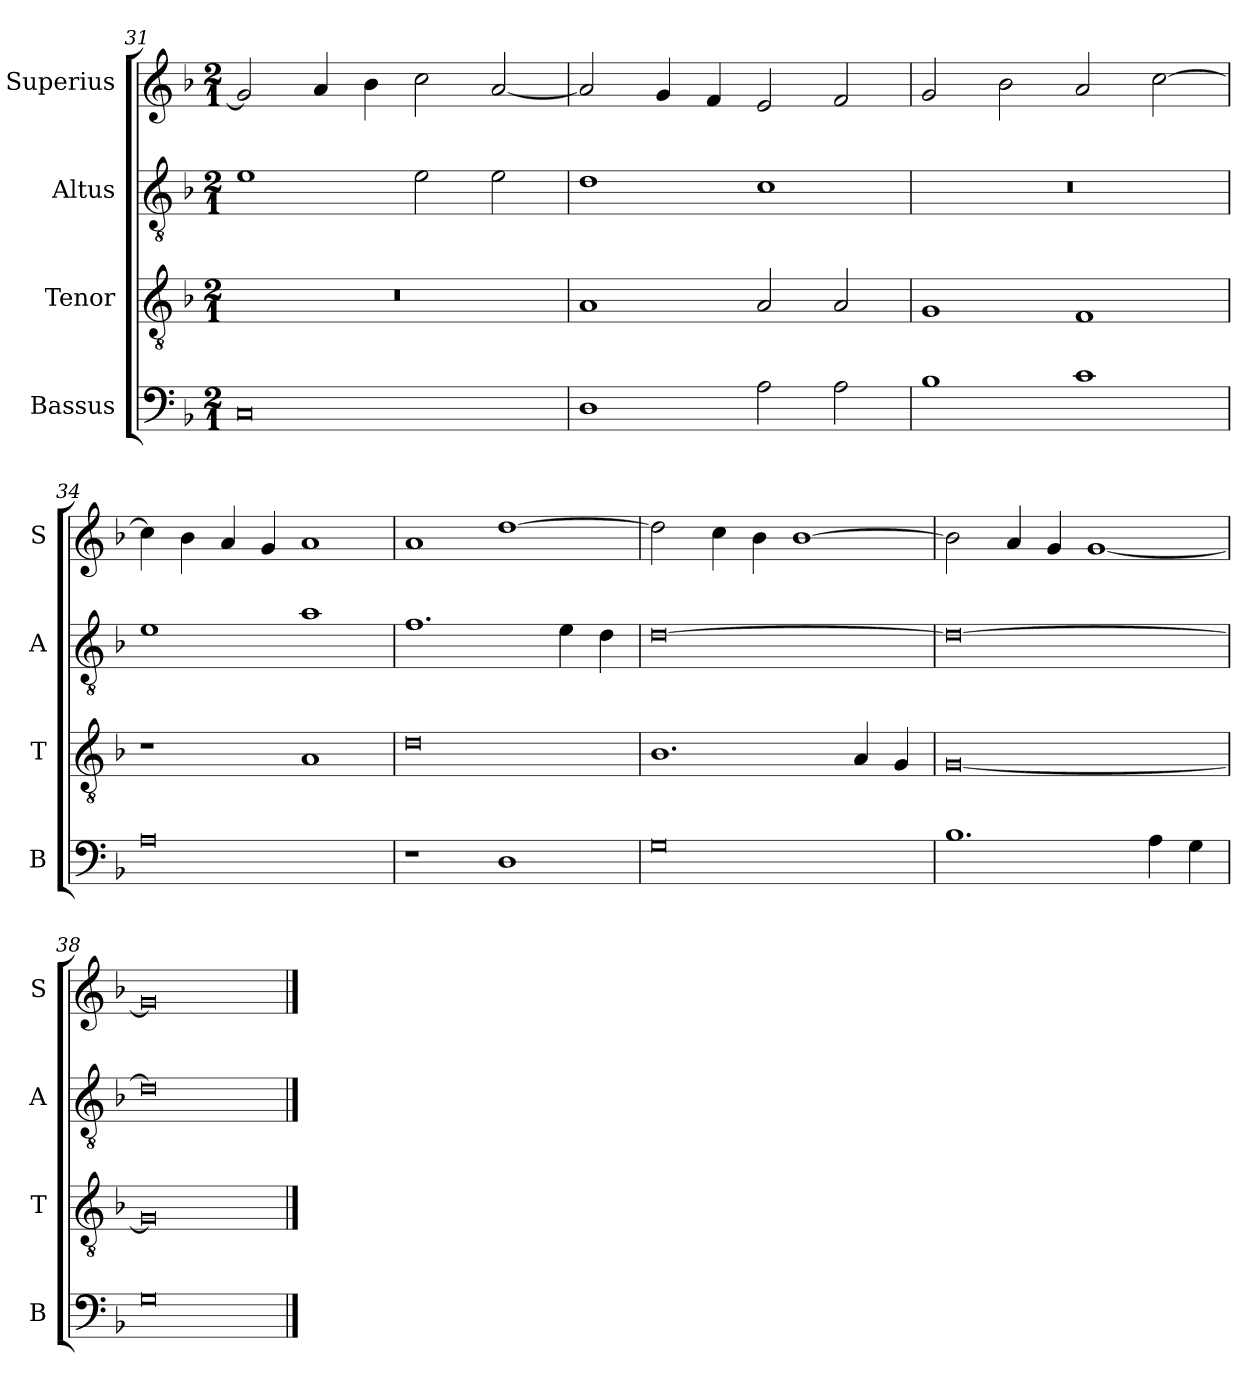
**kern	**kern	**kern	**kern
*part4	*part3	*part2	*part1
*staff4	*staff3	*staff2	*staff1
*I"Bassus	*I"Tenor	*I"Altus	*I"Superius
*I'B	*I'T	*I'A	*I'S
*clefF4	*clefGv2	*clefGv2	*clefG2
*k[b-]	*k[b-]	*k[b-]	*k[b-]
*M2/1	*M2/1	*M2/1	*M2/1
=31	=31	=31	=31
0C	0r	1e	2g/]
.	.	.	4a/
.	.	.	4b-\
.	.	2e\	2cc\
.	.	2e\	[2a/
=32	=32	=32	=32
1D	1A	1d	2a/]
.	.	.	4g/
.	.	.	4f/
2A\	2A/	1c	2e/
2A\	2A/	.	2f/
=33	=33	=33	=33
1B-	1G	0r	2g/
.	.	.	2b-\
1c	1F	.	2a/
.	.	.	[2cc\
=34	=34	=34	=34
0A	1r	1e	4cc\]
.	.	.	4b-\
.	.	.	4a/
.	.	.	4g/
.	1A	1a	1a
=35	=35	=35	=35
1r	0d	1.f	1a
1D	.	.	[1dd
.	.	4e\	.
.	.	4d\	.
=36	=36	=36	=36
0G	1.B-	[0d	2dd\]
.	.	.	4cc\
.	.	.	4b-\
.	.	.	[1b-
.	4A/	.	.
.	4G/	.	.
=37	=37	=37	=37
1.B-	[0G	0d_	2b-\]
.	.	.	4a/
.	.	.	4g/
.	.	.	[1g
4A\	.	.	.
4G\	.	.	.
=38	=38	=38	=38
0G	0G]	0d]	0g]
==	==	==	==
*-	*-	*-	*-
